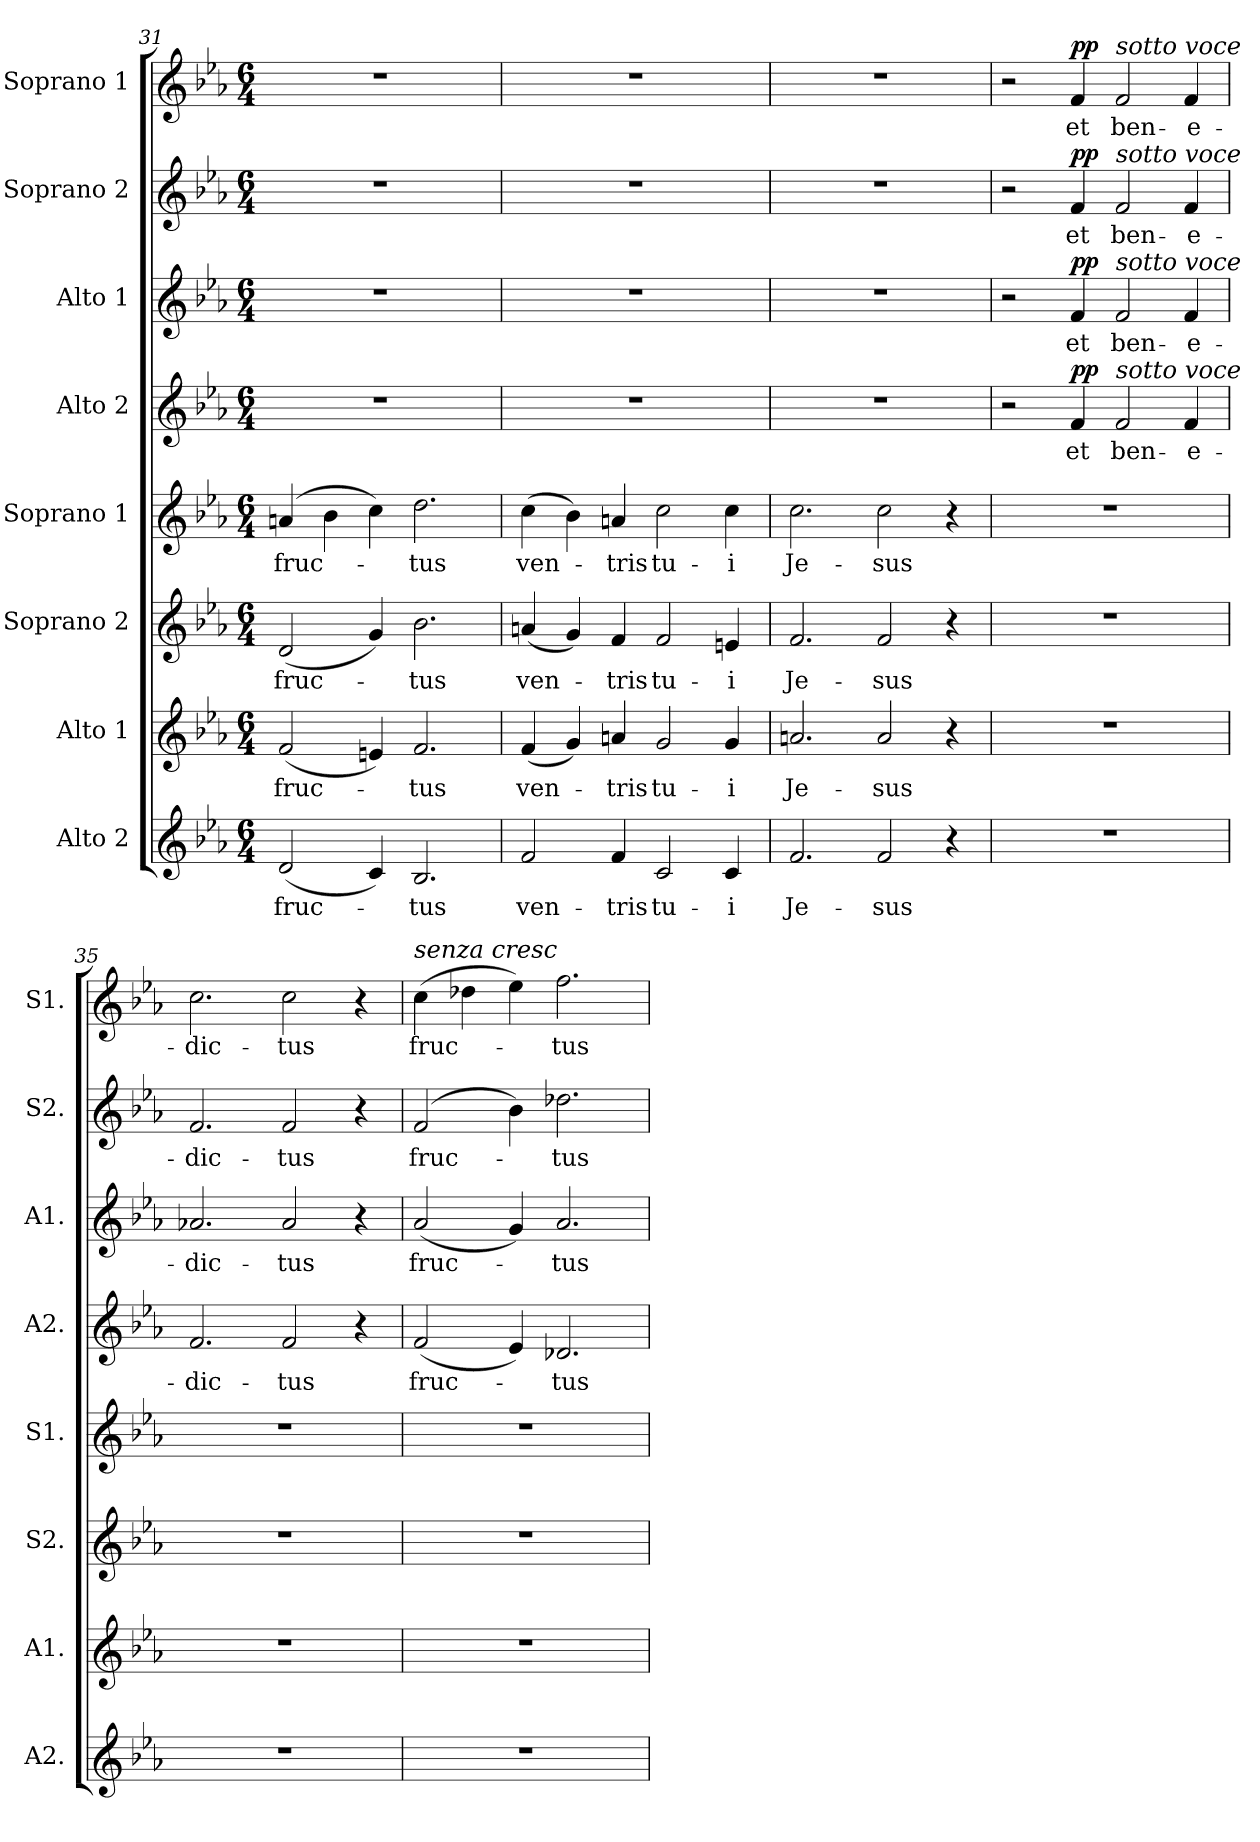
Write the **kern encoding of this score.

**kern	**text	**kern	**text	**kern	**text	**kern	**text	**kern	**text	**dynam	**kern	**text	**dynam	**kern	**text	**dynam	**kern	**text	**dynam
*part8	*part8	*part7	*part7	*part6	*part6	*part5	*part5	*part4	*part4	*part4	*part3	*part3	*part3	*part2	*part2	*part2	*part1	*part1	*part1
*staff8	*staff8	*staff7	*staff7	*staff6	*staff6	*staff5	*staff5	*staff4	*staff4	*staff4	*staff3	*staff3	*staff3	*staff2	*staff2	*staff2	*staff1	*staff1	*staff1
*I"Alto 2	*	*I"Alto 1	*	*I"Soprano 2	*	*I"Soprano 1	*	*I"Alto 2	*	*	*I"Alto 1	*	*	*I"Soprano 2	*	*	*I"Soprano 1	*	*
*I'A2.	*	*I'A1.	*	*I'S2.	*	*I'S1.	*	*I'A2.	*	*	*I'A1.	*	*	*I'S2.	*	*	*I'S1.	*	*
*clefG2	*	*clefG2	*	*clefG2	*	*clefG2	*	*clefG2	*	*	*clefG2	*	*	*clefG2	*	*	*clefG2	*	*
*k[b-e-a-]	*	*k[b-e-a-]	*	*k[b-e-a-]	*	*k[b-e-a-]	*	*k[b-e-a-]	*	*	*k[b-e-a-]	*	*	*k[b-e-a-]	*	*	*k[b-e-a-]	*	*
*E-:	*	*E-:	*	*E-:	*	*E-:	*	*E-:	*	*	*E-:	*	*	*E-:	*	*	*E-:	*	*
*M6/4	*	*M6/4	*	*M6/4	*	*M6/4	*	*M6/4	*	*	*M6/4	*	*	*M6/4	*	*	*M6/4	*	*
=31	=31	=31	=31	=31	=31	=31	=31	=31	=31	=31	=31	=31	=31	=31	=31	=31	=31	=31	=31
!	!LO:LY:b:color=#000000	!	!	!	!	!	!	!	!	!	!	!	!	!	!	!	!	!	!
!	!	!	!LO:LY:b:color=#000000	!	!	!	!	!	!	!	!	!	!	!	!	!	!	!	!
!	!	!	!	!	!LO:LY:b:color=#000000	!	!	!	!	!	!	!	!	!	!	!	!	!	!
!	!	!	!	!	!	!	!LO:LY:b:color=#000000	!LO:N:vis=1	!	!	!LO:N:vis=1	!	!	!LO:N:vis=1	!	!	!LO:N:vis=1	!	!
(2di/	fruc-	(2fi/	fruc-	(2di/	fruc-	(4ani/	fruc-	1.r	.	.	1.r	.	.	1.r	.	.	1.r	.	.
.	.	.	.	.	.	4b-i\	.	.	.	.	.	.	.	.	.	.	.	.	.
4ci/)	.	4eni/)	.	4gi/)	.	4cci\)	.	.	.	.	.	.	.	.	.	.	.	.	.
!	!LO:LY:b:color=#000000	!	!	!	!	!	!	!	!	!	!	!	!	!	!	!	!	!	!
!	!	!	!LO:LY:b:color=#000000	!	!	!	!	!	!	!	!	!	!	!	!	!	!	!	!
!	!	!	!	!	!LO:LY:b:color=#000000	!	!	!	!	!	!	!	!	!	!	!	!	!	!
!	!	!	!	!	!	!	!LO:LY:b:color=#000000	!	!	!	!	!	!	!	!	!	!	!	!
2.B-i/	-tus	2.fi/	-tus	2.b-i\	-tus	2.ddi\	-tus	.	.	.	.	.	.	.	.	.	.	.	.
=32	=32	=32	=32	=32	=32	=32	=32	=32	=32	=32	=32	=32	=32	=32	=32	=32	=32	=32	=32
!	!LO:LY:b:color=#000000	!	!	!	!	!	!	!	!	!	!	!	!	!	!	!	!	!	!
!	!	!	!LO:LY:b:color=#000000	!	!	!	!	!	!	!	!	!	!	!	!	!	!	!	!
!	!	!	!	!	!LO:LY:b:color=#000000	!	!	!	!	!	!	!	!	!	!	!	!	!	!
!	!	!	!	!	!	!	!LO:LY:b:color=#000000	!LO:N:vis=1	!	!	!LO:N:vis=1	!	!	!LO:N:vis=1	!	!	!LO:N:vis=1	!	!
2fi/	ven-	(4fi/	ven-	(4ani/	ven-	(4cci\	ven-	1.r	.	.	1.r	.	.	1.r	.	.	1.r	.	.
.	.	4gi/)	.	4gi/)	.	4b-i\)	.	.	.	.	.	.	.	.	.	.	.	.	.
!	!LO:LY:b:color=#000000	!	!	!	!	!	!	!	!	!	!	!	!	!	!	!	!	!	!
!	!	!	!LO:LY:b:color=#000000	!	!	!	!	!	!	!	!	!	!	!	!	!	!	!	!
!	!	!	!	!	!LO:LY:b:color=#000000	!	!	!	!	!	!	!	!	!	!	!	!	!	!
!	!	!	!	!	!	!	!LO:LY:b:color=#000000	!	!	!	!	!	!	!	!	!	!	!	!
4fi/	-tris	4ani/	-tris	4fi/	-tris	4ani/	-tris	.	.	.	.	.	.	.	.	.	.	.	.
!	!LO:LY:b:color=#000000	!	!	!	!	!	!	!	!	!	!	!	!	!	!	!	!	!	!
!	!	!	!LO:LY:b:color=#000000	!	!	!	!	!	!	!	!	!	!	!	!	!	!	!	!
!	!	!	!	!	!LO:LY:b:color=#000000	!	!	!	!	!	!	!	!	!	!	!	!	!	!
!	!	!	!	!	!	!	!LO:LY:b:color=#000000	!	!	!	!	!	!	!	!	!	!	!	!
2ci/	tu-	2gi/	tu-	2fi/	tu-	2cci\	tu-	.	.	.	.	.	.	.	.	.	.	.	.
!	!LO:LY:b:color=#000000	!	!	!	!	!	!	!	!	!	!	!	!	!	!	!	!	!	!
!	!	!	!LO:LY:b:color=#000000	!	!	!	!	!	!	!	!	!	!	!	!	!	!	!	!
!	!	!	!	!	!LO:LY:b:color=#000000	!	!	!	!	!	!	!	!	!	!	!	!	!	!
!	!	!	!	!	!	!	!LO:LY:b:color=#000000	!	!	!	!	!	!	!	!	!	!	!	!
4ci/	-i	4gi/	-i	4eni/	-i	4cci\	-i	.	.	.	.	.	.	.	.	.	.	.	.
=33	=33	=33	=33	=33	=33	=33	=33	=33	=33	=33	=33	=33	=33	=33	=33	=33	=33	=33	=33
!	!LO:LY:b:color=#000000	!	!	!	!	!	!	!	!	!	!	!	!	!	!	!	!	!	!
!	!	!	!LO:LY:b:color=#000000	!	!	!	!	!	!	!	!	!	!	!	!	!	!	!	!
!	!	!	!	!	!LO:LY:b:color=#000000	!	!	!	!	!	!	!	!	!	!	!	!	!	!
!	!	!	!	!	!	!	!LO:LY:b:color=#000000	!LO:N:vis=1	!	!	!LO:N:vis=1	!	!	!LO:N:vis=1	!	!	!LO:N:vis=1	!	!
2.fi/	Je-	2.ani/	Je-	2.fi/	Je-	2.cci\	Je-	1.r	.	.	1.r	.	.	1.r	.	.	1.r	.	.
!	!LO:LY:b:color=#000000	!	!	!	!	!	!	!	!	!	!	!	!	!	!	!	!	!	!
!	!	!	!LO:LY:b:color=#000000	!	!	!	!	!	!	!	!	!	!	!	!	!	!	!	!
!	!	!	!	!	!LO:LY:b:color=#000000	!	!	!	!	!	!	!	!	!	!	!	!	!	!
!	!	!	!	!	!	!	!LO:LY:b:color=#000000	!	!	!	!	!	!	!	!	!	!	!	!
2fi/	-sus	2ai/	-sus	2fi/	-sus	2cci\	-sus	.	.	.	.	.	.	.	.	.	.	.	.
4r	.	4r	.	4r	.	4r	.	.	.	.	.	.	.	.	.	.	.	.	.
=34	=34	=34	=34	=34	=34	=34	=34	=34	=34	=34	=34	=34	=34	=34	=34	=34	=34	=34	=34
!LO:N:vis=1	!	!LO:N:vis=1	!	!LO:N:vis=1	!	!LO:N:vis=1	!	!	!	!	!	!	!	!	!	!	!	!	!
1.r	.	1.r	.	1.r	.	1.r	.	2r	.	.	2r	.	.	2r	.	.	2r	.	.
!	!	!	!	!	!	!	!	!	!LO:LY:b:color=#000000	!	!	!	!	!	!	!	!	!	!
!	!	!	!	!	!	!	!	!	!	!	!	!LO:LY:b:color=#000000	!	!	!	!	!	!	!
!	!	!	!	!	!	!	!	!	!	!	!	!	!	!	!LO:LY:b:color=#000000	!	!	!	!
!	!	!	!	!	!	!	!	!	!	!	!	!	!	!	!	!	!	!LO:LY:b:color=#000000	!
.	.	.	.	.	.	.	.	4fi/	et	pp	4fi/	et	pp	4fi/	et	pp	4fi/	et	pp
!	!	!	!	!	!	!	!	!	!LO:LY:b:color=#000000	!	!	!	!	!	!	!	!	!	!
!	!	!	!	!	!	!	!	!	!	!	!	!LO:LY:b:color=#000000	!	!	!	!	!	!	!
!	!	!	!	!	!	!	!	!	!	!	!	!	!	!	!LO:LY:b:color=#000000	!	!	!	!
!	!	!	!	!	!	!	!	!	!	!	!	!	!	!	!	!	!LO:TX:a:i:t=sotto voce	!	!
!	!	!	!	!	!	!	!	!	!	!	!	!	!	!LO:TX:a:i:t=sotto voce	!	!	!	!	!
!	!	!	!	!	!	!	!	!	!	!	!LO:TX:a:i:t=sotto voce	!	!	!	!	!	!	!	!
!	!	!	!	!	!	!	!	!LO:TX:a:i:t=sotto voce	!	!	!	!	!	!	!	!	!	!	!
!	!	!	!	!	!	!	!	!	!	!	!	!	!	!	!	!	!	!LO:LY:b:color=#000000	!
.	.	.	.	.	.	.	.	2fi/	ben-	.	2fi/	ben-	.	2fi/	ben-	.	2fi/	ben-	.
!	!	!	!	!	!	!	!	!	!LO:LY:b:color=#000000	!	!	!	!	!	!	!	!	!	!
!	!	!	!	!	!	!	!	!	!	!	!	!LO:LY:b:color=#000000	!	!	!	!	!	!	!
!	!	!	!	!	!	!	!	!	!	!	!	!	!	!	!LO:LY:b:color=#000000	!	!	!	!
!	!	!	!	!	!	!	!	!	!	!	!	!	!	!	!	!	!	!LO:LY:b:color=#000000	!
.	.	.	.	.	.	.	.	4fi/	-e-	.	4fi/	-e-	.	4fi/	-e-	.	4fi/	-e-	.
=35	=35	=35	=35	=35	=35	=35	=35	=35	=35	=35	=35	=35	=35	=35	=35	=35	=35	=35	=35
!LO:N:vis=1	!	!LO:N:vis=1	!	!LO:N:vis=1	!	!LO:N:vis=1	!	!	!	!	!	!	!	!	!	!	!	!	!
!	!	!	!	!	!	!	!	!	!LO:LY:b:color=#000000	!	!	!	!	!	!	!	!	!	!
!	!	!	!	!	!	!	!	!	!	!	!	!LO:LY:b:color=#000000	!	!	!	!	!	!	!
!	!	!	!	!	!	!	!	!	!	!	!	!	!	!	!LO:LY:b:color=#000000	!	!	!	!
!	!	!	!	!	!	!	!	!	!	!	!	!	!	!	!	!	!	!LO:LY:b:color=#000000	!
1.r	.	1.r	.	1.r	.	1.r	.	2.fi/	-dic-	.	2.a-Xi/	-dic-	.	2.fi/	-dic-	.	2.cci\	-dic-	.
!	!	!	!	!	!	!	!	!	!LO:LY:b:color=#000000	!	!	!	!	!	!	!	!	!	!
!	!	!	!	!	!	!	!	!	!	!	!	!LO:LY:b:color=#000000	!	!	!	!	!	!	!
!	!	!	!	!	!	!	!	!	!	!	!	!	!	!	!LO:LY:b:color=#000000	!	!	!	!
!	!	!	!	!	!	!	!	!	!	!	!	!	!	!	!	!	!	!LO:LY:b:color=#000000	!
.	.	.	.	.	.	.	.	2fi/	-tus	.	2a-i/	-tus	.	2fi/	-tus	.	2cci\	-tus	.
.	.	.	.	.	.	.	.	4r	.	.	4r	.	.	4r	.	.	4r	.	.
!!LO:LB:g=z
=36	=36	=36	=36	=36	=36	=36	=36	=36	=36	=36	=36	=36	=36	=36	=36	=36	=36	=36	=36
!LO:N:vis=1	!	!LO:N:vis=1	!	!LO:N:vis=1	!	!LO:N:vis=1	!	!	!	!	!	!	!	!	!	!	!	!	!
!	!	!	!	!	!	!	!	!	!LO:LY:b:color=#000000	!	!	!	!	!	!	!	!	!	!
!	!	!	!	!	!	!	!	!	!	!	!	!LO:LY:b:color=#000000	!	!	!	!	!	!	!
!	!	!	!	!	!	!	!	!	!	!	!	!	!	!	!LO:LY:b:color=#000000	!	!	!	!
!	!	!	!	!	!	!	!	!	!	!	!	!	!	!	!	!	!LO:TX:a:i:t=senza cresc	!	!
!	!	!	!	!	!	!	!	!	!	!	!	!	!	!	!	!	!	!LO:LY:b:color=#000000	!
1.r	.	1.r	.	1.r	.	1.r	.	(2fi/	fruc-	.	(2a-i/	fruc-	.	(2fi/	fruc-	.	(4cci\	fruc-	.
.	.	.	.	.	.	.	.	.	.	.	.	.	.	.	.	.	4dd-Xi\	.	.
.	.	.	.	.	.	.	.	4e-i/)	.	.	4gi/)	.	.	4b-i\)	.	.	4ee-i\)	.	.
!	!	!	!	!	!	!	!	!	!LO:LY:b:color=#000000	!	!	!	!	!	!	!	!	!	!
!	!	!	!	!	!	!	!	!	!	!	!	!LO:LY:b:color=#000000	!	!	!	!	!	!	!
!	!	!	!	!	!	!	!	!	!	!	!	!	!	!	!LO:LY:b:color=#000000	!	!	!	!
!	!	!	!	!	!	!	!	!	!	!	!	!	!	!	!	!	!	!LO:LY:b:color=#000000	!
.	.	.	.	.	.	.	.	2.d-Xi/	-tus	.	2.a-i/	-tus	.	2.dd-Xi\	-tus	.	2.ffi\	-tus	.
=	=	=	=	=	=	=	=	=	=	=	=	=	=	=	=	=	=	=	=
*-	*-	*-	*-	*-	*-	*-	*-	*-	*-	*-	*-	*-	*-	*-	*-	*-	*-	*-	*-
